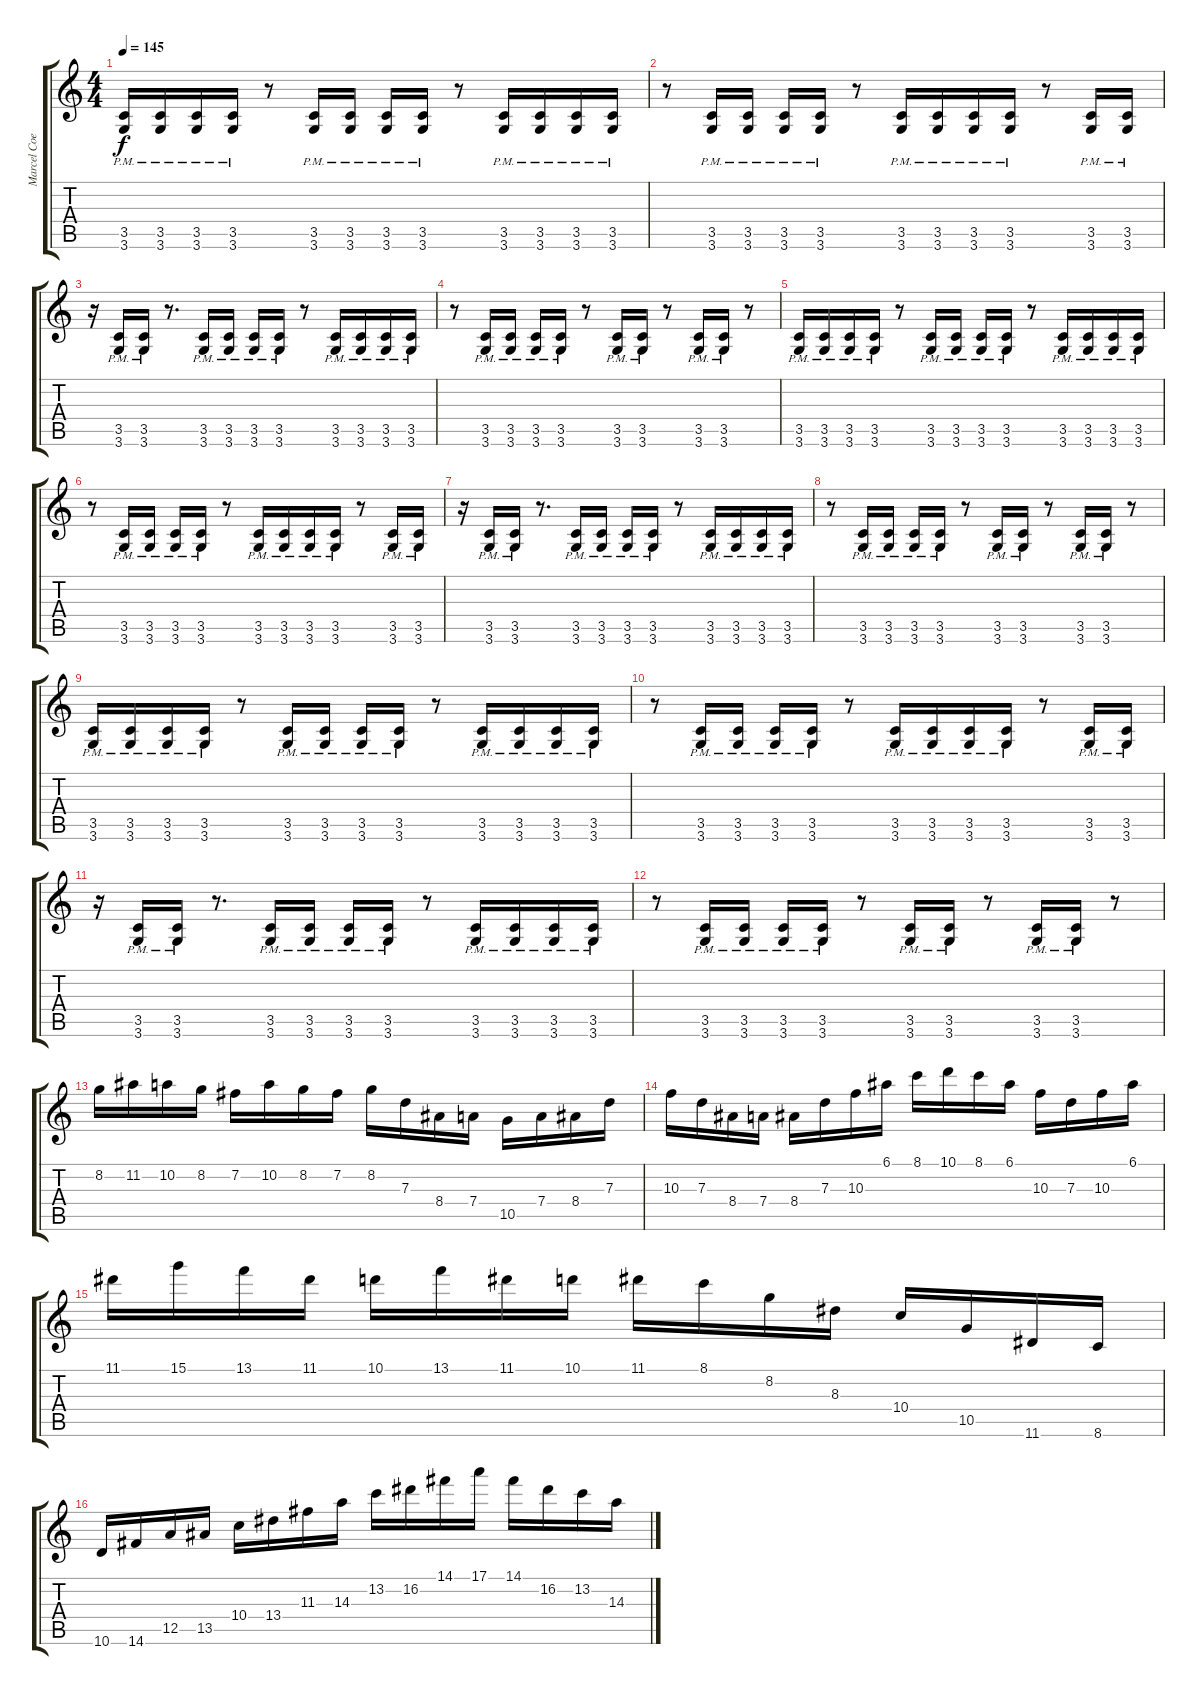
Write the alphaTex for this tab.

\track ("Marcel Coenen" "Marcel Coe") {instrument distortionguitar}
\staff {score tabs}
\tuning (E4 B3 G3 D3 A2 E2) {hide}
\ts (4 4)
\tempo 145
\clef g2
\ks c
(3.5{pm} 3.6{pm}).16{dy f} (3.5{pm} 3.6{pm}).16 (3.5{pm} 3.6{pm}).16 (3.5{pm} 3.6{pm}).16 r.8 (3.5{pm} 3.6{pm}).16 (3.5{pm} 3.6{pm}).16 (3.5{pm} 3.6{pm}).16 (3.5{pm} 3.6{pm}).16 r.8 (3.5{pm} 3.6{pm}).16 (3.5{pm} 3.6{pm}).16 (3.5{pm} 3.6{pm}).16 (3.5{pm} 3.6{pm}).16 |
r.8 (3.5{pm} 3.6{pm}).16 (3.5{pm} 3.6{pm}).16 (3.5{pm} 3.6{pm}).16 (3.5{pm} 3.6{pm}).16 r.8 (3.5{pm} 3.6{pm}).16 (3.5{pm} 3.6{pm}).16 (3.5{pm} 3.6{pm}).16 (3.5{pm} 3.6{pm}).16 r.8 (3.5{pm} 3.6{pm}).16 (3.5{pm} 3.6{pm}).16 |
r.16 (3.5{pm} 3.6{pm}).16 (3.5{pm} 3.6{pm}).16 r.8{d} (3.5{pm} 3.6{pm}).16 (3.5{pm} 3.6{pm}).16 (3.5{pm} 3.6{pm}).16 (3.5{pm} 3.6{pm}).16 r.8 (3.5{pm} 3.6{pm}).16 (3.5{pm} 3.6{pm}).16 (3.5{pm} 3.6{pm}).16 (3.5{pm} 3.6{pm}).16 |
r.8 (3.5{pm} 3.6{pm}).16 (3.5{pm} 3.6{pm}).16 (3.5{pm} 3.6{pm}).16 (3.5{pm} 3.6{pm}).16 r.8 (3.5{pm} 3.6{pm}).16 (3.5{pm} 3.6{pm}).16 r.8 (3.5{pm} 3.6{pm}).16 (3.5{pm} 3.6{pm}).16 r.8 |
(3.5{pm} 3.6{pm}).16 (3.5{pm} 3.6{pm}).16 (3.5{pm} 3.6{pm}).16 (3.5{pm} 3.6{pm}).16 r.8 (3.5{pm} 3.6{pm}).16 (3.5{pm} 3.6{pm}).16 (3.5{pm} 3.6{pm}).16 (3.5{pm} 3.6{pm}).16 r.8 (3.5{pm} 3.6{pm}).16 (3.5{pm} 3.6{pm}).16 (3.5{pm} 3.6{pm}).16 (3.5{pm} 3.6{pm}).16 |
r.8 (3.5{pm} 3.6{pm}).16 (3.5{pm} 3.6{pm}).16 (3.5{pm} 3.6{pm}).16 (3.5{pm} 3.6{pm}).16 r.8 (3.5{pm} 3.6{pm}).16 (3.5{pm} 3.6{pm}).16 (3.5{pm} 3.6{pm}).16 (3.5{pm} 3.6{pm}).16 r.8 (3.5{pm} 3.6{pm}).16 (3.5{pm} 3.6{pm}).16 |
r.16 (3.5{pm} 3.6{pm}).16 (3.5{pm} 3.6{pm}).16 r.8{d} (3.5{pm} 3.6{pm}).16 (3.5{pm} 3.6{pm}).16 (3.5{pm} 3.6{pm}).16 (3.5{pm} 3.6{pm}).16 r.8 (3.5{pm} 3.6{pm}).16 (3.5{pm} 3.6{pm}).16 (3.5{pm} 3.6{pm}).16 (3.5{pm} 3.6{pm}).16 |
r.8 (3.5{pm} 3.6{pm}).16 (3.5{pm} 3.6{pm}).16 (3.5{pm} 3.6{pm}).16 (3.5{pm} 3.6{pm}).16 r.8 (3.5{pm} 3.6{pm}).16 (3.5{pm} 3.6{pm}).16 r.8 (3.5{pm} 3.6{pm}).16 (3.5{pm} 3.6{pm}).16 r.8 |
(3.5{pm} 3.6{pm}).16 (3.5{pm} 3.6{pm}).16 (3.5{pm} 3.6{pm}).16 (3.5{pm} 3.6{pm}).16 r.8 (3.5{pm} 3.6{pm}).16 (3.5{pm} 3.6{pm}).16 (3.5{pm} 3.6{pm}).16 (3.5{pm} 3.6{pm}).16 r.8 (3.5{pm} 3.6{pm}).16 (3.5{pm} 3.6{pm}).16 (3.5{pm} 3.6{pm}).16 (3.5{pm} 3.6{pm}).16 |
r.8 (3.5{pm} 3.6{pm}).16 (3.5{pm} 3.6{pm}).16 (3.5{pm} 3.6{pm}).16 (3.5{pm} 3.6{pm}).16 r.8 (3.5{pm} 3.6{pm}).16 (3.5{pm} 3.6{pm}).16 (3.5{pm} 3.6{pm}).16 (3.5{pm} 3.6{pm}).16 r.8 (3.5{pm} 3.6{pm}).16 (3.5{pm} 3.6{pm}).16 |
r.16 (3.5{pm} 3.6{pm}).16 (3.5{pm} 3.6{pm}).16 r.8{d} (3.5{pm} 3.6{pm}).16 (3.5{pm} 3.6{pm}).16 (3.5{pm} 3.6{pm}).16 (3.5{pm} 3.6{pm}).16 r.8 (3.5{pm} 3.6{pm}).16 (3.5{pm} 3.6{pm}).16 (3.5{pm} 3.6{pm}).16 (3.5{pm} 3.6{pm}).16 |
r.8 (3.5{pm} 3.6{pm}).16 (3.5{pm} 3.6{pm}).16 (3.5{pm} 3.6{pm}).16 (3.5{pm} 3.6{pm}).16 r.8 (3.5{pm} 3.6{pm}).16 (3.5{pm} 3.6{pm}).16 r.8 (3.5{pm} 3.6{pm}).16 (3.5{pm} 3.6{pm}).16 r.8 |
8.2.16 11.2.16 10.2.16 8.2.16 7.2.16 10.2.16 8.2.16 7.2.16 8.2.16 7.3.16 8.4.16 7.4.16 10.5.16 7.4.16 8.4.16 7.3.16 |
10.3.16 7.3.16 8.4.16 7.4.16 8.4.16 7.3.16 10.3.16 6.1.16 8.1.16 10.1.16 8.1.16 6.1.16 10.3.16 7.3.16 10.3.16 6.1.16 |
11.1.16 15.1.16 13.1.16 11.1.16 10.1.16 13.1.16 11.1.16 10.1.16 11.1.16 8.1.16 8.2.16 8.3.16 10.4.16 10.5.16 11.6.16 8.6.16 |
10.6.16 14.6.16 12.5.16 13.5.16 10.4.16 13.4.16 11.3.16 14.3.16 13.2.16 16.2.16 14.1.16 17.1.16 14.1.16 16.2.16 13.2.16 14.3.16
